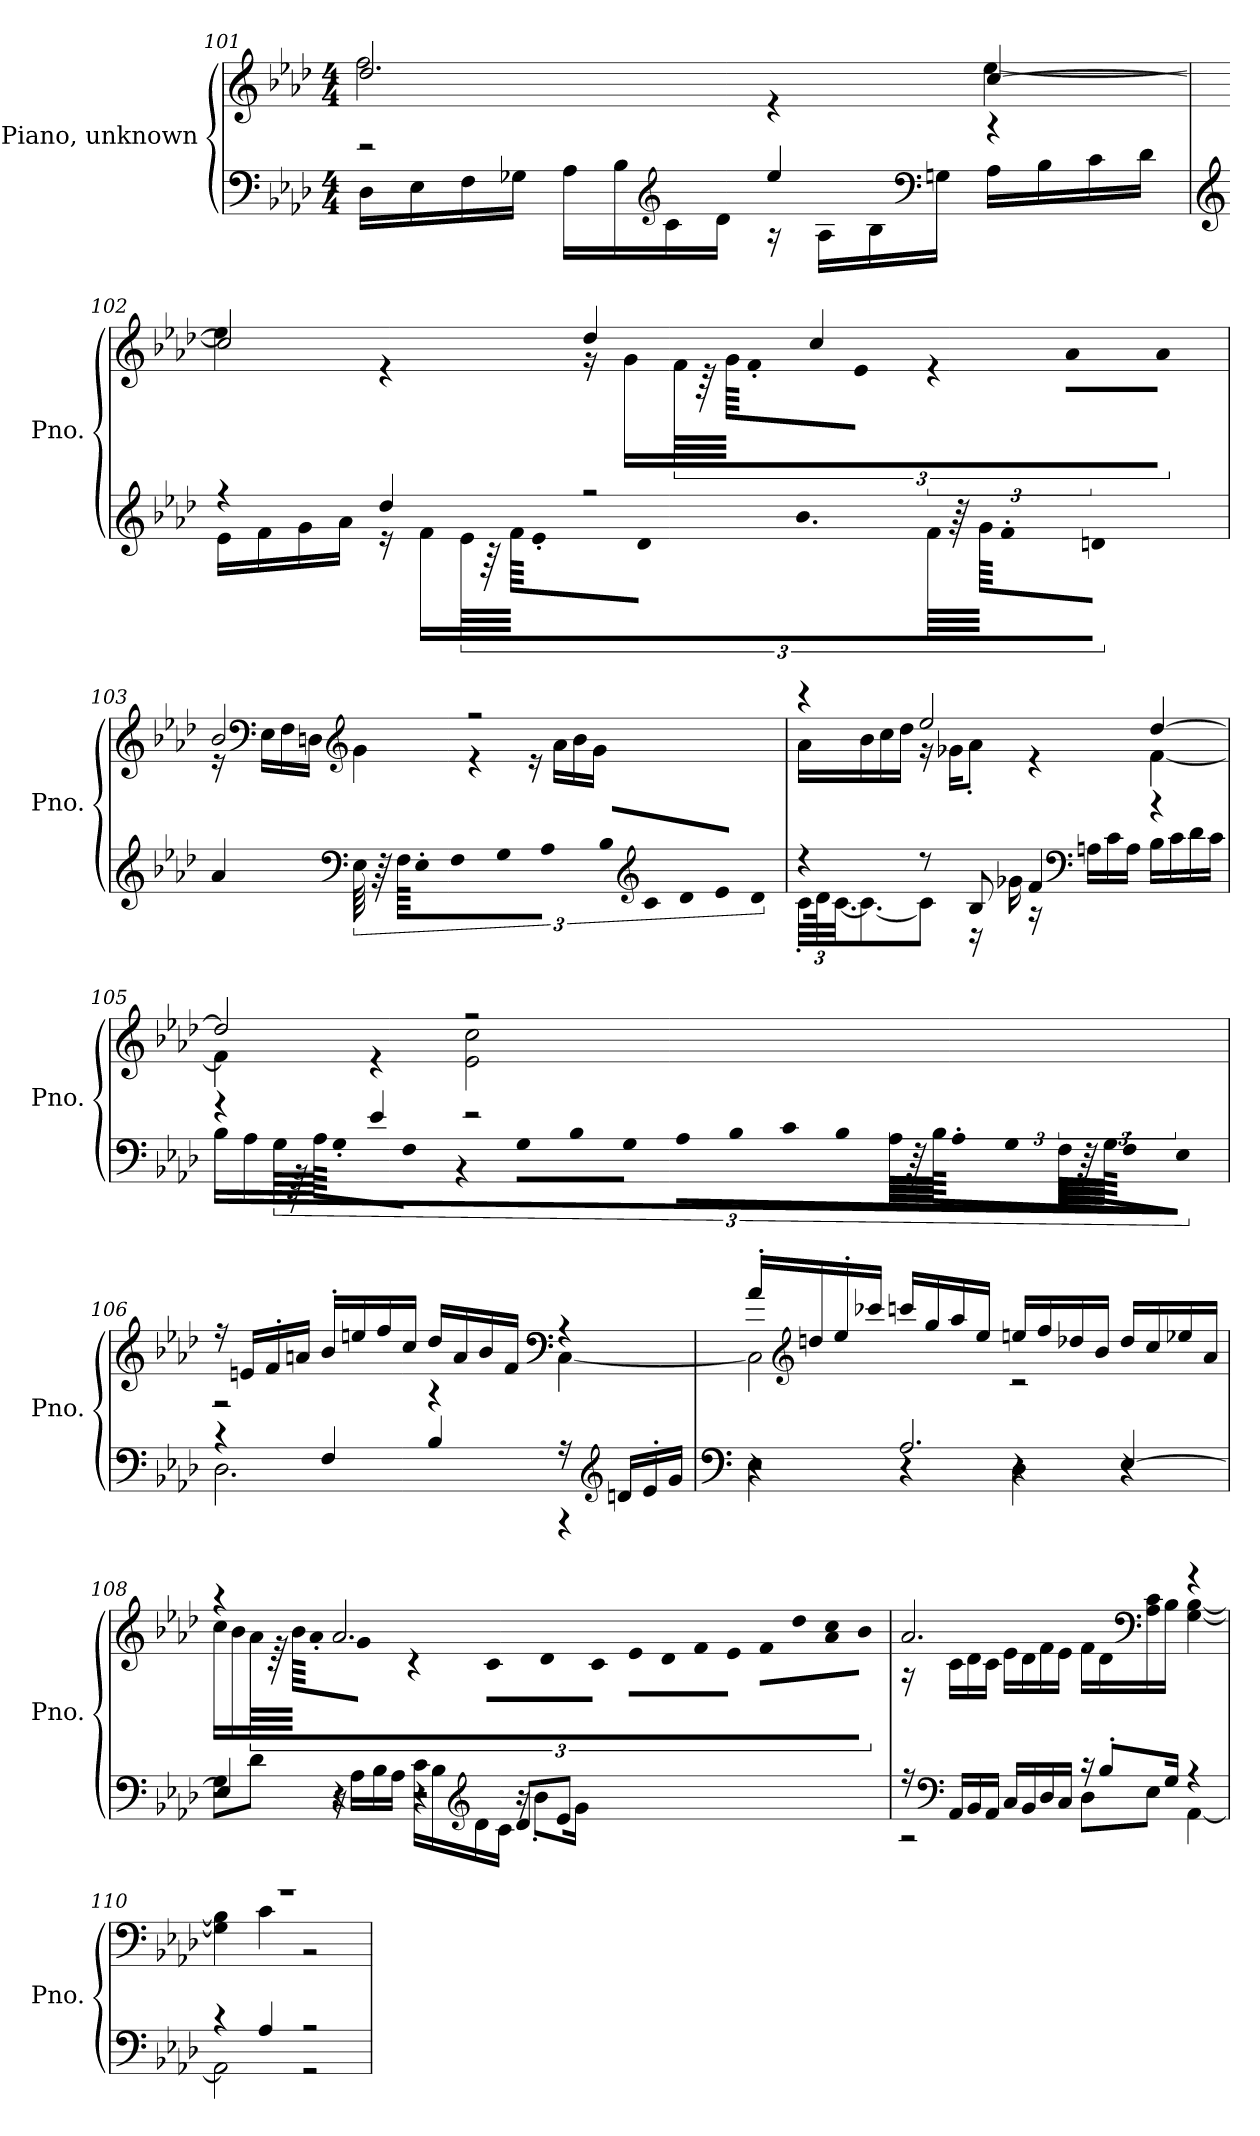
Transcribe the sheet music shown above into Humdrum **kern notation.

**kern	**kern
*part1	*part1
*staff2	*staff1
*I"Piano, unknown	*
*I'Pno.	*
*clefF4	*clefG2
*k[b-e-a-d-]	*k[b-e-a-d-]
*M4/4	*M4/4
=101	=101
*^	*^
2r	16D-\LL	2.dd-/	2ff\
.	16E-\	.	.
.	16F\	.	.
.	16G-X\JJ	.	.
.	16A-\LL	.	.
.	16B-\	.	.
*clefG2	*	*	*
.	16c\	.	.
.	16d-\JJ	.	.
4ee-/	16r	.	4r
.	16A-\LL	.	.
.	16B-\	.	.
*clefF4	*	*	*
.	16Gn\JJ	.	.
4r	16A-\LL	[4cc/	[4ee-\
.	16B-\	.	.
.	16c\	.	.
.	16d-\JJ	.	.
!!LO:PB:g=z	!!
=102	=102	=102	=102
*clefG2	*	*	*
4r	16e-\LL	2cc/]	4ee-\]
.	16f\	.	.
.	16g\	.	.
.	16a-\JJ	.	.
4dd-/	16r	.	4r
.	16f\LL	.	.
.	96e-\JJkk	.	.
.	96r	.	.
.	96f\KLLL	.	.
.	32e-'\J	.	.
.	16d-\JJ	.	.
2r	4.b-\	4dd-/	16r
.	.	.	16g\LL
.	.	.	96f\JJkk
.	.	.	96r
.	.	.	96g\KLLL
.	.	.	32f'\J
.	.	.	16e-\JJ
.	.	4cc/	16r
.	.	.	16a-\KL
.	96f\	.	8a-\J
.	96r	.	.
.	96g\KLLL	.	.
.	32f'\J	.	.
.	16dn\JJ	.	.
*v	*v	*	*
!!LO:LB:g=z	!!
=103	=103	=103
4a-/	2b-/	16r
*	*clefF4	*
.	.	16E-\LL
.	.	16F\
.	.	16Dn\JJ
*clefF4	*clefG2	*
96E-\	.	4g\
96r	.	.
96F\KLLL	.	.
32E-'\J	.	.
16F\	.	.
16G\	.	.
16A-\JJ	.	.
16B-/LL	2r	4r
*clefG2	*	*
16c/	.	.
16d-/	.	.
16e-/JJ	.	.
4d-/	.	16r
.	.	16a-\LL
.	.	16b-\
.	.	16g\JJ
!!LO:LB:g=z	!!
=104	=104	=104
*^	*	*
*	*Xbrackettup	*	*
4r	48c'\LLL	4r	16a-\LL
.	96d-\K	.	.
.	[48.c\JJ	.	.
.	8.c\_	.	16b-\
.	.	.	16cc\
.	.	.	16dd-\JJ
8r	8c\J]	2ee-/	16r
.	.	.	16g-X\KL
8B-/	16r	.	8a-'\J
.	16g-X\	.	.
4f/	16r	.	4r
*clefF4	*	*	*
.	16An\LL	.	.
.	16c\	.	.
.	16A\JJ	.	.
4r	16B-\LL	[4dd-/	[4f\
.	16c\	.	.
.	16d-\	.	.
.	16c\JJ	.	.
!!LO:LB:g=z	!!
=105	=105	=105	=105
4r	16B-\LL	2dd-/]	4f\]
.	16A-\	.	.
*	*brackettup	*	*
.	96G\JJkk	.	.
.	96r	.	.
.	96A-\KLLL	.	.
.	32G'\J	.	.
.	16F\JJ	.	.
4e-/	16r	.	4r
.	16G\LL	.	.
.	16B-\	.	.
.	16G\JJ	.	.
2r	16A-\LL	2r	2e-\ 2cc\
.	16B-\	.	.
.	16c\	.	.
.	16B-\	.	.
.	96A-\JJkk	.	.
.	96r	.	.
.	96B-\KLLL	.	.
.	32A-'\J	.	.
.	16G\	.	.
.	96F\JJkk	.	.
.	96r	.	.
.	96G\KLLL	.	.
.	32F'\J	.	.
.	16E-\JJ	.	.
!!LO:LB:g=z	!!
=106	=106	=106	=106
4r	2.D-\	16r	2r
.	.	16en/LL	.
.	.	16f'/	.
.	.	16an/JJ	.
4F/	.	16b-'/LL	.
.	.	16een/	.
.	.	16ff/	.
.	.	16cc/JJ	.
4B-/	.	16dd-/LL	4r
.	.	16a/	.
.	.	16b-/	.
.	.	16f/JJ	.
*	*	*clefF4	*
16r	4r	4r	[4C\
*clefG2	*	*	*
16dn/LL	.	.	.
16e-'/	.	.	.
16g/JJ	.	.	.
*v	*v	*	*
!!LO:LB:g=z	!!
=107	=107	=107
*clefF4	*	*
*^	*	*
*	*^	*	*
4r	4E-\	2r	16a-'/LL	2C\]
*	*	*	*clefG2	*
.	.	.	16ddn/	.
.	.	.	16ee-'/	.
.	.	.	16ccc-X/JJ	.
2.A-/	4r	.	16cccn/LL	.
.	.	.	16gg/	.
.	.	.	16aa-/	.
.	.	.	16ee-/JJ	.
.	4D-\	4r	16een/LL	2r
.	.	.	16ff/	.
.	.	.	16dd-X/	.
.	.	.	16b-/JJ	.
.	4r	[4E-/	16dd-/LL	.
.	.	.	16cc/	.
.	.	.	16ee-X/	.
.	.	.	16a-/JJ	.
=108	=108	=108	=108	=108
2r	8G\L	4E-/]	4r	16cc\LL
.	.	.	.	16b-\
.	8d-\J	.	.	96a-\JJkk
.	.	.	.	96r
.	.	.	.	96b-\KLLL
.	.	.	.	32a-'\J
.	.	.	.	16g\JJ
.	16r	4r	2.a-/	16r
.	16A-\LL	.	.	16c\LL
.	16B-\	.	.	16d-\
.	16A-\JJ	.	.	16c\JJ
4r	16c\LL	2r	.	16e-\LL
.	16B-\	.	.	16d-\
*clefG2	*	*	*	*
.	16d-\	.	.	16f\
.	16c\JJ	.	.	16e-\JJ
8d-/L	16r	.	.	16f\LL
.	8b-'\L	.	.	16dd-\
8e-/J	.	.	.	16a-\ 16cc\
.	16g\Jk	.	.	16b-\JJ
*	*v	*v	*	*
!!LO:PB:g=z	!!
=109	=109	=109	=109
16r	2r	2.a-/	16r
*clefF4	*	*	*
16AA-/LL	.	.	16c\LL
16BB-/	.	.	16d-\
16AA-/JJ	.	.	16c\JJ
16C/LL	.	.	16e-\LL
16BB-/	.	.	16d-\
16D-/	.	.	16f\
16C/JJ	.	.	16e-\JJ
16r	8D-\L	.	16f\LL
8B-'/L	.	.	16d-\
*	*	*clefF4	*
.	8E-\J	.	16A-\ 16c\
16G/Jk	.	.	16B-\JJ
4r	[4AA-\	4r	[4G\ [4B-\
=110	=110	=110	=110
4r	2AA-\]	1r	4G\] 4B-\]
4A-/	.	.	4c\
2r	2r	.	2r
*v	*v	*	*
*	*v	*v
=	=
*-	*-
